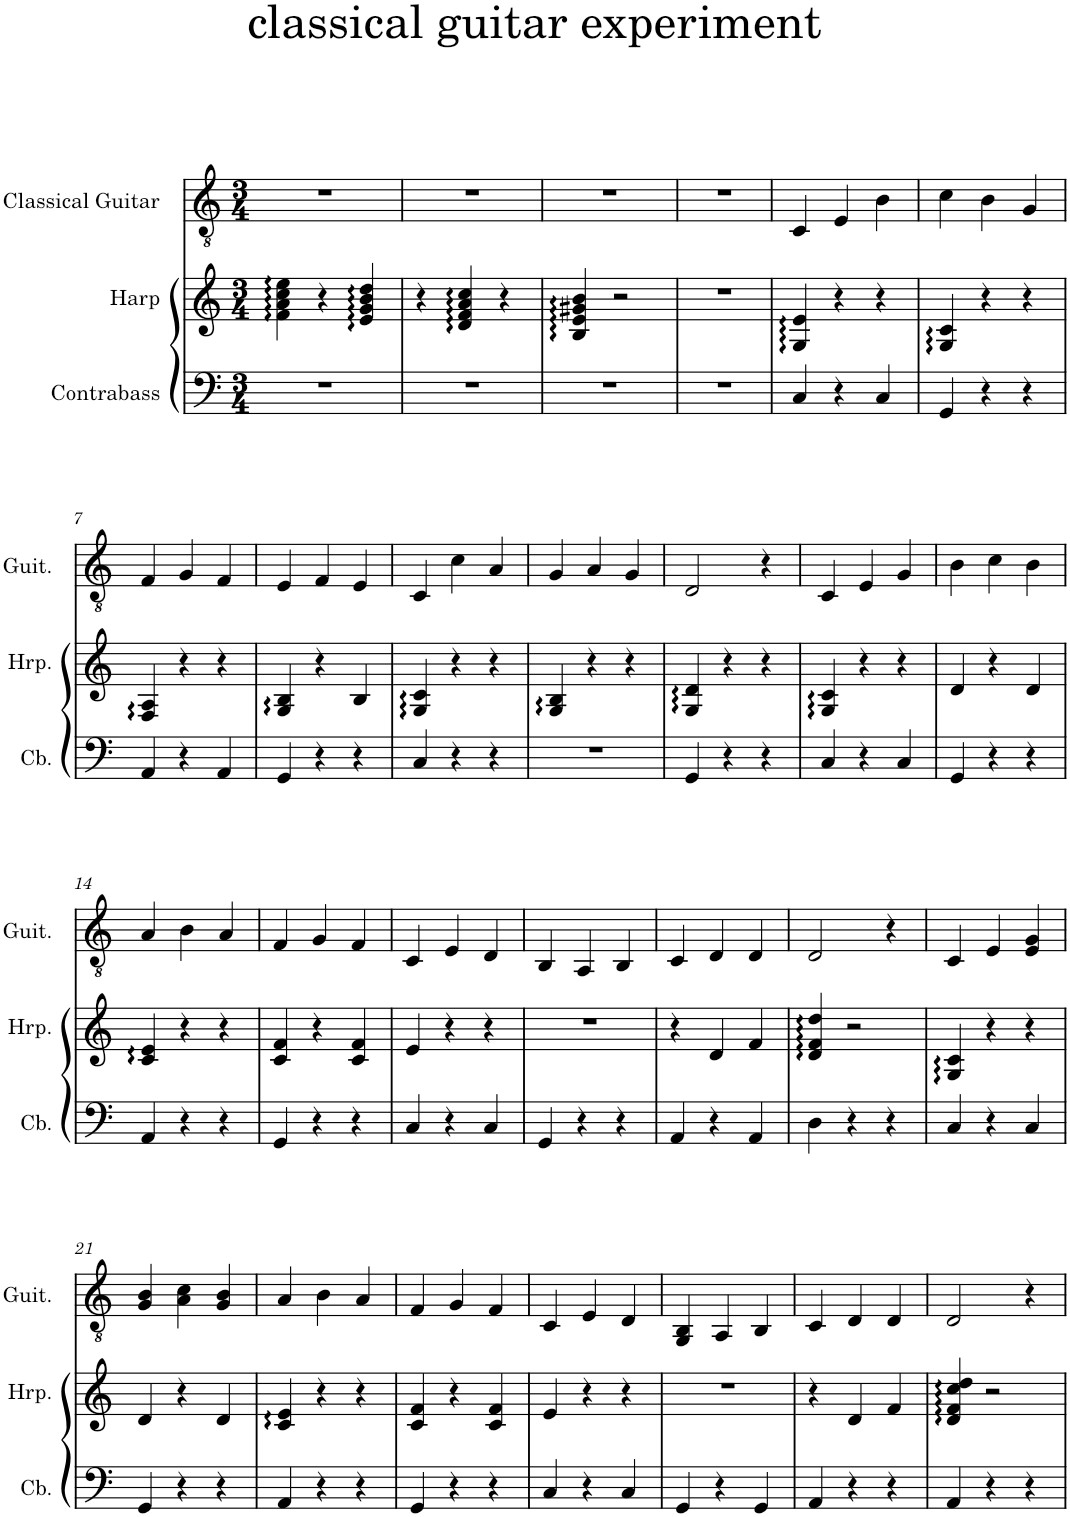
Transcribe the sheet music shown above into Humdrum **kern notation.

**kern	**kern	**kern
*part3	*part2	*part1
*staff3	*staff2	*staff1
*I"Contrabass	*I"Harp	*I"Classical Guitar
*I'Cb.	*I'Hrp.	*I'Guit.
*clefF4	*clefG2	*clefGv2
*Trd7c12	*	*
*k[]	*k[]	*k[]
*M3/4	*M3/4	*M3/4
=1	=1	=1
2.r	4f\:: 4a\:: 4cc\:: 4ee\::	2.r
.	4r	.
.	4e/:: 4g/:: 4b/:: 4dd/::	.
=2	=2	=2
2.r	4r	2.r
.	4d/:: 4f/:: 4a/:: 4cc/::	.
.	4r	.
=3	=3	=3
2.r	4B/:: 4e/:: 4g#X/:: 4b/::	2.r
.	2r	.
=4	=4	=4
2.r	2.r	2.r
=5	=5	=5
4C/	4G/:: 4e/::	4C/
4r	4r	4E/
4C/	4r	4B\
=6	=6	=6
4GG/	4G/:: 4c/::	4c\
4r	4r	4B\
4r	4r	4G/
!!LO:LB:g=z
=7	=7	=7
4AA/	4F/:: 4A/::	4F/
4r	4r	4G/
4AA/	4r	4F/
=8	=8	=8
4GG/	4G/:: 4B/::	4E/
4r	4r	4F/
4r	4B/	4E/
=9	=9	=9
4C/	4G/:: 4c/::	4C/
4r	4r	4c\
4r	4r	4A/
=10	=10	=10
2.r	4G/:: 4B/::	4G/
.	4r	4A/
.	4r	4G/
=11	=11	=11
4GG/	4G/:: 4d/::	2D/
4r	4r	.
4r	4r	4r
=12	=12	=12
4C/	4G/:: 4c/::	4C/
4r	4r	4E/
4C/	4r	4G/
=13	=13	=13
4GG/	4d/	4B\
4r	4r	4c\
4r	4d/	4B\
!!LO:LB:g=z
=14	=14	=14
4AA/	4c/:: 4e/::	4A/
4r	4r	4B\
4r	4r	4A/
=15	=15	=15
4GG/	4c/ 4f/	4F/
4r	4r	4G/
4r	4c/ 4f/	4F/
=16	=16	=16
4C/	4e/	4C/
4r	4r	4E/
4C/	4r	4D/
=17	=17	=17
4GG/	2.r	4BB/
4r	.	4AA/
4r	.	4BB/
=18	=18	=18
4AA/	4r	4C/
4r	4d/	4D/
4AA/	4f/	4D/
=19	=19	=19
4D\	4d/:: 4f/:: 4dd/::	2D/
4r	2r	.
4r	.	4r
=20	=20	=20
4C/	4G/:: 4c/::	4C/
4r	4r	4E/
4C/	4r	4E/ 4G/
!!LO:LB:g=z
=21	=21	=21
4GG/	4d/	4G/ 4B/
4r	4r	4A\ 4c\
4r	4d/	4G/ 4B/
=22	=22	=22
4AA/	4c/:: 4e/::	4A/
4r	4r	4B\
4r	4r	4A/
=23	=23	=23
4GG/	4c/ 4f/	4F/
4r	4r	4G/
4r	4c/ 4f/	4F/
=24	=24	=24
4C/	4e/	4C/
4r	4r	4E/
4C/	4r	4D/
=25	=25	=25
4GG/	2.r	4GG/ 4BB/
4r	.	4AA/
4GG/	.	4BB/
=26	=26	=26
4AA/	4r	4C/
4r	4d/	4D/
4r	4f/	4D/
=27	=27	=27
4AA/	4d/:: 4f/:: 4cc/:: 4dd/::	2D/
4r	2r	.
4r	.	4r
=	=	=
*-	*-	*-
